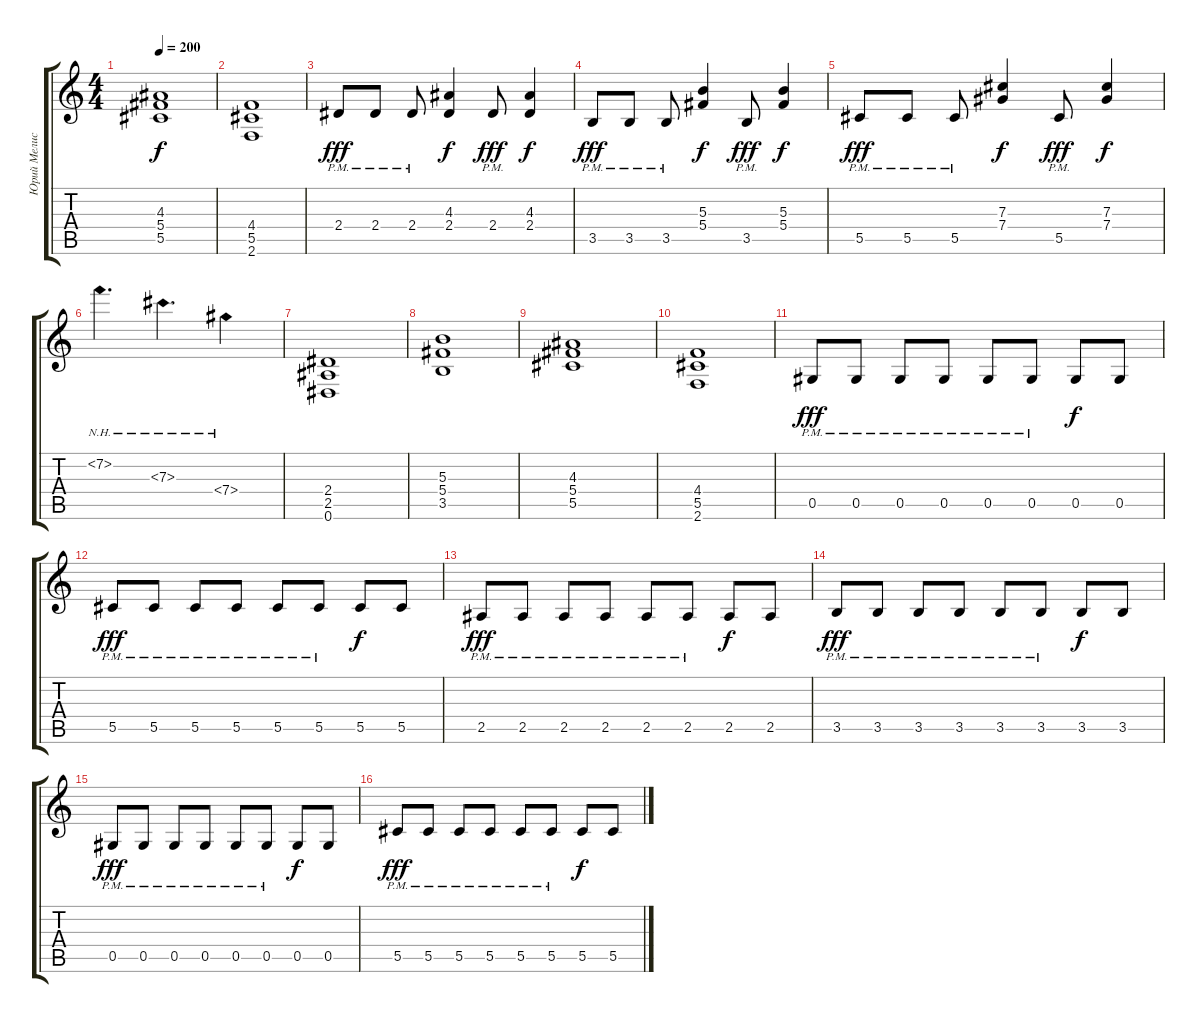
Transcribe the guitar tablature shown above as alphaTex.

\track ("Юрий Мелисов" "Юрий Мелис") {instrument distortionguitar}
\staff {score tabs}
\tuning (Eb4 Bb3 Gb3 Db3 Ab2 Eb2) {hide}
\ts (4 4)
\tempo 200
\clef g2
\ks c
(4.3 5.4 5.5).1{dy f} |
(4.4 5.5 2.6).1 |
2.4{pm}.8{dy fff} 2.4{pm}.8 2.4{pm}.8 (4.3 2.4).4{dy f} 2.4{pm}.8{dy fff} (4.3 2.4).4{dy f} |
3.5{pm}.8{dy fff} 3.5{pm}.8 3.5{pm}.8 (5.3 5.4).4{dy f} 3.5{pm}.8{dy fff} (5.3 5.4).4{dy f} |
5.5{pm}.8{dy fff} 5.5{pm}.8 5.5{pm}.8 (7.3 7.4).4{dy f} 5.5{pm}.8{dy fff} (7.3 7.4).4{dy f} |
7.2{nh}.4{d} 7.3{nh}.4{d} 7.4{nh}.4 |
(2.4 2.5 0.6).1 |
(5.3 5.4 3.5).1 |
(4.3 5.4 5.5).1 |
(4.4 5.5 2.6).1 |
0.5{pm}.8{dy fff} 0.5{pm}.8 0.5{pm}.8 0.5{pm}.8 0.5{pm}.8 0.5{pm}.8 0.5.8{dy f} 0.5.8 |
5.5{pm}.8{dy fff} 5.5{pm}.8 5.5{pm}.8 5.5{pm}.8 5.5{pm}.8 5.5{pm}.8 5.5.8{dy f} 5.5.8 |
2.5{pm}.8{dy fff} 2.5{pm}.8 2.5{pm}.8 2.5{pm}.8 2.5{pm}.8 2.5{pm}.8 2.5.8{dy f} 2.5.8 |
3.5{pm}.8{dy fff} 3.5{pm}.8 3.5{pm}.8 3.5{pm}.8 3.5{pm}.8 3.5{pm}.8 3.5.8{dy f} 3.5.8 |
0.5{pm}.8{dy fff} 0.5{pm}.8 0.5{pm}.8 0.5{pm}.8 0.5{pm}.8 0.5{pm}.8 0.5.8{dy f} 0.5.8 |
5.5{pm}.8{dy fff} 5.5{pm}.8 5.5{pm}.8 5.5{pm}.8 5.5{pm}.8 5.5{pm}.8 5.5.8{dy f} 5.5.8
